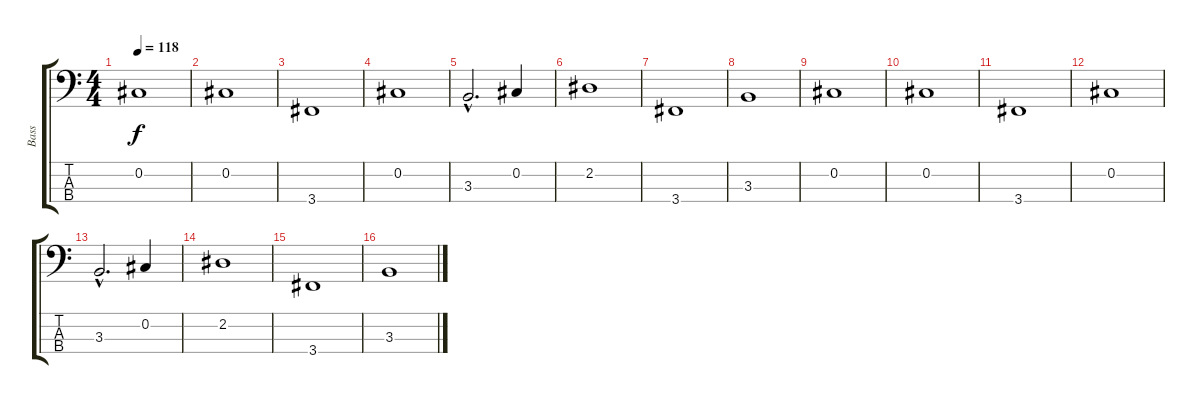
\track ("Bass" "Bass") {instrument electricbassfinger}
\staff {score tabs}
\tuning (Gb2 Db2 Ab1 Eb1) {hide}
\ts (4 4)
\tempo 118
\clef f4
\ks c
0.2.1{dy f volume 9} |
0.2.1{volume 8} |
3.4.1{volume 8} |
0.2.1{volume 8} |
3.3{hac}.2{d volume 8} 0.2.4{volume 8} |
2.2.1{volume 7} |
3.4.1{volume 7} |
3.3.1{volume 7} |
0.2.1{volume 7} |
0.2.1{volume 6} |
3.4.1{volume 6} |
0.2.1{volume 6} |
3.3{hac}.2{d volume 6} 0.2.4{volume 6} |
2.2.1{volume 5} |
3.4.1{volume 5} |
3.3.1{volume 5}
